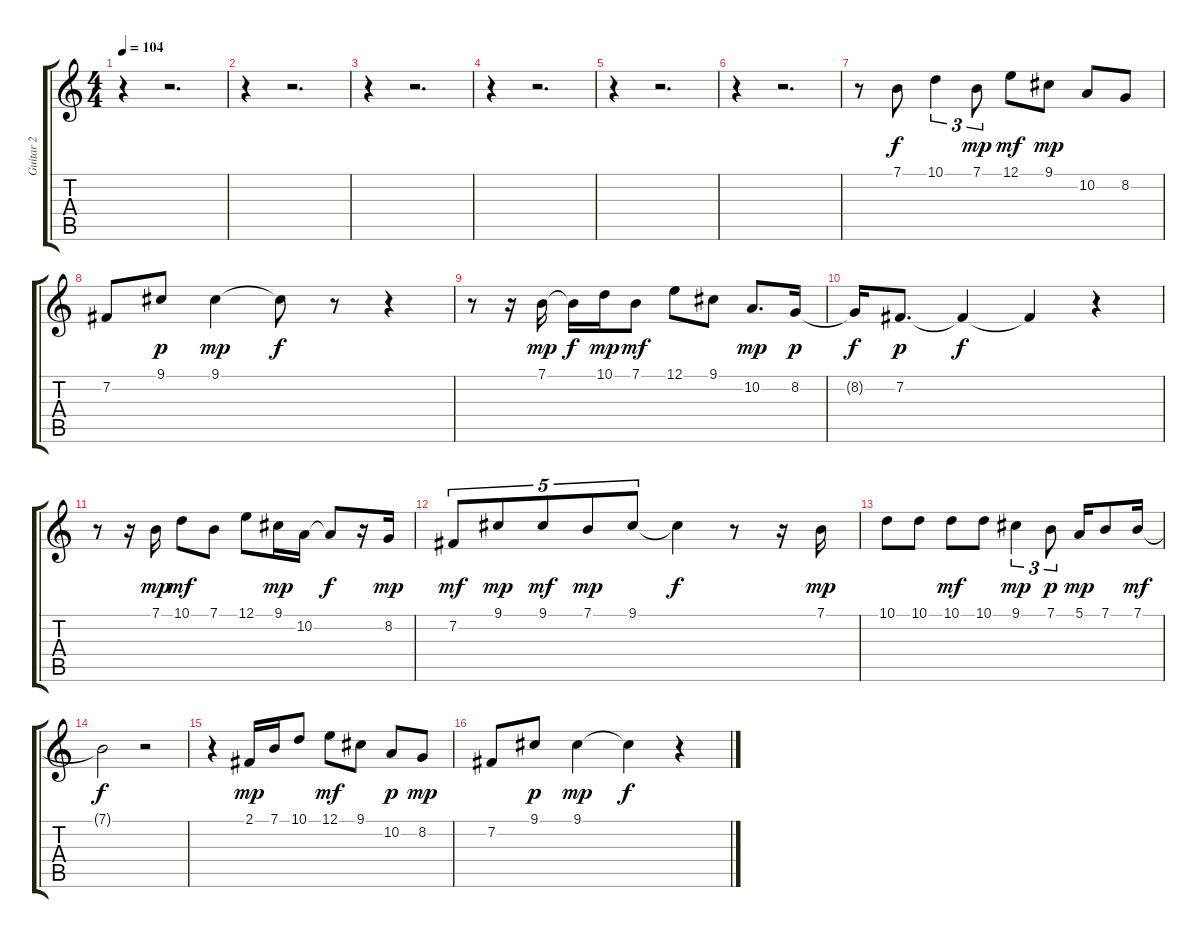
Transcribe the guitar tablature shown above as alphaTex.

\track ("Guitar 2" "Guitar 2") {instrument recorder}
\staff {score tabs}
\tuning (E4 B3 G3 D3 A2 E2) {hide}
\ts (4 4)
\tempo 104
\clef g2
\ks c
r.4{dy f} r.2{d} |
r.4 r.2{d} |
r.4 r.2{d} |
r.4 r.2{d} |
r.4 r.2{d} |
r.4 r.2{d} |
r.8 7.1.8 10.1.4{tu (3 2)} 7.1.8{tu (3 2) dy mp} 12.1.8{dy mf} 9.1.8{dy mp} 10.2.8 8.2.8 |
7.2.8 9.1.8{dy p} 9.1.4{dy mp} 9.1{t}.8{dy f} r.8 r.4 |
r.8 r.16 7.1.16{dy mp} 7.1{t}.16{dy f} 10.1.16{dy mp} 7.1.8{dy mf} 12.1.8 9.1.8 10.2.8{d dy mp} 8.2.16{dy p} |
8.2{t}.16{dy f} 7.2.8{d dy p} 7.2{t}.4{dy f} 7.2{t}.4 r.4 |
r.8 r.16 7.1.16{dy mp} 10.1.8{dy mf} 7.1.8 12.1.8 9.1.16{dy mp} 10.2.16 10.2{t}.8{dy f} r.16 8.2.16{dy mp} |
7.2.8{tu (5 4) dy mf} 9.1.8{tu (5 4) dy mp} 9.1.8{tu (5 4) dy mf} 7.1.8{tu (5 4) dy mp} 9.1.8{tu (5 4)} 9.1{t}.4{dy f} r.8 r.16 7.1.16{dy mp} |
10.1.8 10.1.8 10.1.8{dy mf} 10.1.8 9.1.4{tu (3 2) dy mp} 7.1.8{tu (3 2) dy p} 5.1.16{dy mp} 7.1.8 7.1.16{dy mf} |
7.1{t}.2{dy f} r.2 |
r.4 2.1.16{dy mp} 7.1.16 10.1.8 12.1.8{dy mf} 9.1.8 10.2.8{dy p} 8.2.8{dy mp} |
7.2.8 9.1.8{dy p} 9.1.4{dy mp} 9.1{t}.4{dy f} r.4
